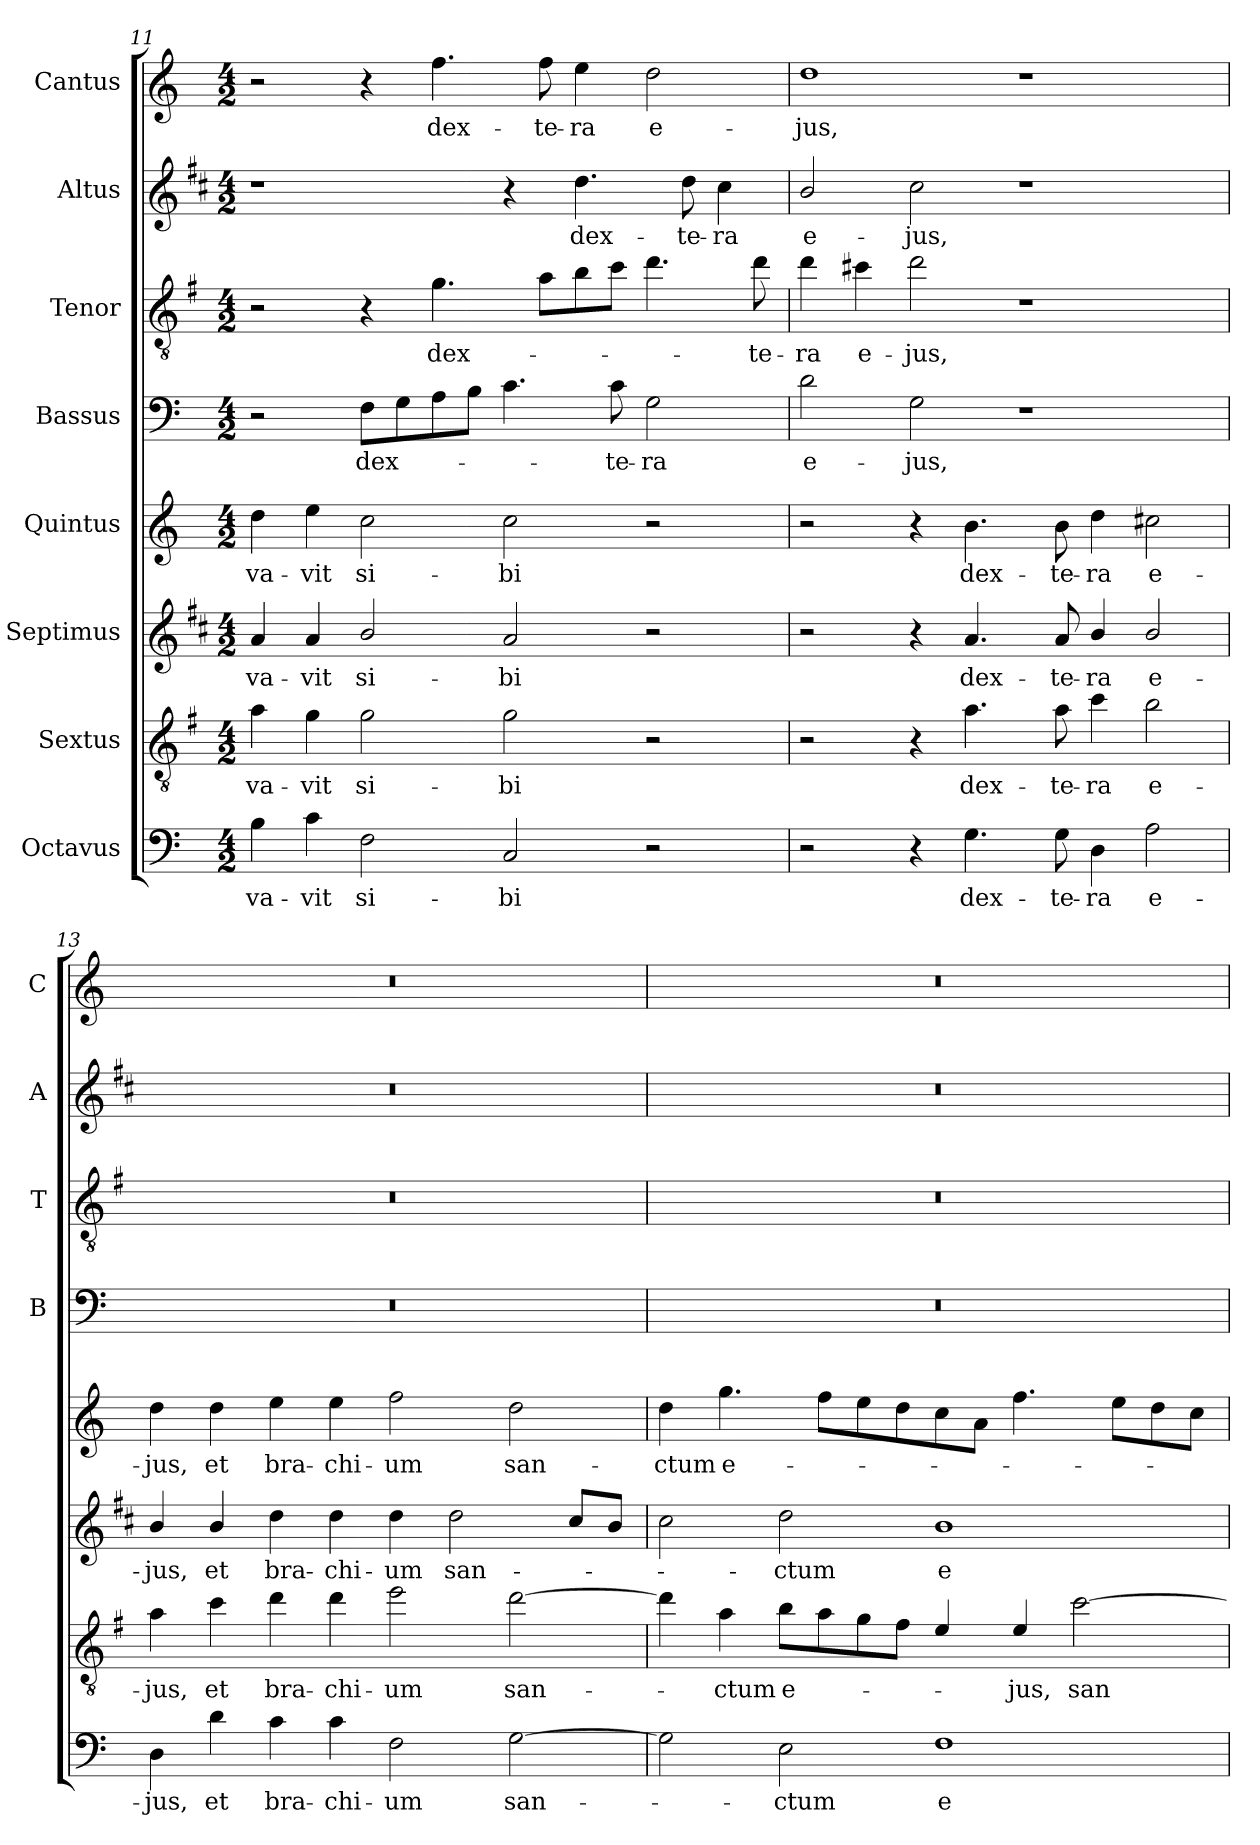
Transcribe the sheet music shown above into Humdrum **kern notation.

**kern	**text	**kern	**text	**kern	**text	**kern	**text	**kern	**text	**kern	**text	**kern	**text	**kern	**text
*part8	*part8	*part7	*part7	*part6	*part6	*part5	*part5	*part4	*part4	*part3	*part3	*part2	*part2	*part1	*part1
*staff8	*staff8	*staff7	*staff7	*staff6	*staff6	*staff5	*staff5	*staff4	*staff4	*staff3	*staff3	*staff2	*staff2	*staff1	*staff1
*I"Octavus	*	*I"Sextus	*	*I"Septimus	*	*I"Quintus	*	*I"Bassus	*	*I"Tenor	*	*I"Altus	*	*I"Cantus	*
*	*	*	*	*	*	*	*	*I'B	*	*I'T	*	*I'A	*	*I'C	*
*clefF4	*	*clefGv2	*	*clefG2	*	*clefG2	*	*clefF4	*	*clefGv2	*	*clefG2	*	*clefG2	*
*	*	*ITrd4c7	*	*ITrd1c2	*	*	*	*	*	*ITrd4c7	*	*ITrd1c2	*	*	*
*k[]	*	*k[]	*	*k[]	*	*k[]	*	*k[]	*	*k[]	*	*k[]	*	*k[]	*
*C:	*	*C:	*	*C:	*	*C:	*	*C:	*	*C:	*	*C:	*	*C:	*
*M4/2	*	*M4/2	*	*M4/2	*	*M4/2	*	*M4/2	*	*M4/2	*	*M4/2	*	*M4/2	*
=11	=11	=11	=11	=11	=11	=11	=11	=11	=11	=11	=11	=11	=11	=11	=11
!	!LO:LY:b	!	!LO:LY:b	!	!LO:LY:b	!	!LO:LY:b	!	!	!	!	!	!	!	!
4B\	-va-	4d\	-va-	4g/	-va-	4dd\	-va-	2r	.	2r	.	1r	.	2r	.
!	!LO:LY:b	!	!LO:LY:b	!	!LO:LY:b	!	!LO:LY:b	!	!	!	!	!	!	!	!
4c\	-vit	4c\	-vit	4g/	-vit	4ee\	-vit	.	.	.	.	.	.	.	.
!	!LO:LY:b	!	!LO:LY:b	!	!LO:LY:b	!	!LO:LY:b	!	!LO:LY:b	!	!	!	!	!	!
2F\	si-	2c\	si-	2a/	si-	2cc\	si-	8F\L	dex-	4r	.	.	.	4r	.
.	.	.	.	.	.	.	.	8G\	.	.	.	.	.	.	.
!	!	!	!	!	!	!	!	!	!	!	!LO:LY:b	!	!	!	!LO:LY:b
.	.	.	.	.	.	.	.	8A\	.	4.c\	dex-	.	.	4.ff\	dex-
.	.	.	.	.	.	.	.	8B\J	.	.	.	.	.	.	.
!	!LO:LY:b	!	!LO:LY:b	!	!LO:LY:b	!	!LO:LY:b	!	!	!	!	!	!	!	!
2C/	-bi	2c\	-bi	2g/	-bi	2cc\	-bi	4.c\	.	.	.	4r	.	.	.
!	!	!	!	!	!	!	!	!	!	!	!	!	!	!	!LO:LY:b
.	.	.	.	.	.	.	.	.	.	8d\L	.	.	.	8ff\	-te-
!	!	!	!	!	!	!	!	!	!	!	!	!	!LO:LY:b	!	!LO:LY:b
.	.	.	.	.	.	.	.	.	.	8e\	.	4.cc\	dex-	4ee\	-ra
!	!	!	!	!	!	!	!	!	!LO:LY:b	!	!	!	!	!	!
.	.	.	.	.	.	.	.	8c\	-te-	8f\J	.	.	.	.	.
!	!	!	!	!	!	!	!	!	!LO:LY:b	!	!	!	!	!	!LO:LY:b
2r	.	2r	.	2r	.	2r	.	2G\	-ra	4.g\	.	.	.	2dd\	e-
!	!	!	!	!	!	!	!	!	!	!	!	!	!LO:LY:b	!	!
.	.	.	.	.	.	.	.	.	.	.	.	8cc\	-te-	.	.
!	!	!	!	!	!	!	!	!	!	!	!	!	!LO:LY:b	!	!
.	.	.	.	.	.	.	.	.	.	.	.	4b\	-ra	.	.
!	!	!	!	!	!	!	!	!	!	!	!LO:LY:b	!	!	!	!
.	.	.	.	.	.	.	.	.	.	8g\	-te-	.	.	.	.
!!LO:LB:g=z
=12	=12	=12	=12	=12	=12	=12	=12	=12	=12	=12	=12	=12	=12	=12	=12
!	!	!	!	!	!	!	!	!	!LO:LY:b	!	!LO:LY:b	!	!LO:LY:b	!	!LO:LY:b
2r	.	2r	.	2r	.	2r	.	2d\	e-	4g\	-ra	2a/	e-	1dd	-jus,
!	!	!	!	!	!	!	!	!	!	!	!LO:LY:b	!	!	!	!
.	.	.	.	.	.	.	.	.	.	4f#X\	e-	.	.	.	.
!	!	!	!	!	!	!	!	!	!LO:LY:b	!	!LO:LY:b	!	!LO:LY:b	!	!
4r	.	4r	.	4r	.	4r	.	2G\	-jus,	2g\	-jus,	2b\	-jus,	.	.
!	!LO:LY:b	!	!LO:LY:b	!	!LO:LY:b	!	!LO:LY:b	!	!	!	!	!	!	!	!
4.G\	dex-	4.d\	dex-	4.g/	dex-	4.b\	dex-	.	.	.	.	.	.	.	.
.	.	.	.	.	.	.	.	1r	.	1r	.	1r	.	1r	.
!	!LO:LY:b	!	!LO:LY:b	!	!LO:LY:b	!	!LO:LY:b	!	!	!	!	!	!	!	!
8G\	-te-	8d\	-te-	8g/	-te-	8b\	-te-	.	.	.	.	.	.	.	.
!	!LO:LY:b	!	!LO:LY:b	!	!LO:LY:b	!	!LO:LY:b	!	!	!	!	!	!	!	!
4D\	-ra	4f\	-ra	4a/	-ra	4dd\	-ra	.	.	.	.	.	.	.	.
!	!LO:LY:b	!	!LO:LY:b	!	!LO:LY:b	!	!LO:LY:b	!	!	!	!	!	!	!	!
2A\	e-	2e\	e-	2a/	e-	2cc#X\	e-	.	.	.	.	.	.	.	.
=13	=13	=13	=13	=13	=13	=13	=13	=13	=13	=13	=13	=13	=13	=13	=13
!	!LO:LY:b	!	!LO:LY:b	!	!LO:LY:b	!	!LO:LY:b	!	!	!	!	!	!	!	!
4D\	-jus,	4d\	-jus,	4a/	-jus,	4dd\	-jus,	0r	.	0r	.	0r	.	0r	.
!	!LO:LY:b	!	!LO:LY:b	!	!LO:LY:b	!	!LO:LY:b	!	!	!	!	!	!	!	!
4d\	et	4f\	et	4a/	et	4dd\	et	.	.	.	.	.	.	.	.
!	!LO:LY:b	!	!LO:LY:b	!	!LO:LY:b	!	!LO:LY:b	!	!	!	!	!	!	!	!
4c\	bra-	4g\	bra-	4cc\	bra-	4ee\	bra-	.	.	.	.	.	.	.	.
!	!LO:LY:b	!	!LO:LY:b	!	!LO:LY:b	!	!LO:LY:b	!	!	!	!	!	!	!	!
4c\	-chi-	4g\	-chi-	4cc\	-chi-	4ee\	-chi-	.	.	.	.	.	.	.	.
!	!LO:LY:b	!	!LO:LY:b	!	!LO:LY:b	!	!LO:LY:b	!	!	!	!	!	!	!	!
2F\	-um	2a\	-um	4cc\	-um	2ff\	-um	.	.	.	.	.	.	.	.
!	!	!	!	!	!LO:LY:b	!	!	!	!	!	!	!	!	!	!
.	.	.	.	2cc\	san-	.	.	.	.	.	.	.	.	.	.
!	!LO:LY:b	!	!LO:LY:b	!	!	!	!LO:LY:b	!	!	!	!	!	!	!	!
[2G\	san-	[2g\	san-	.	.	2dd\	san-	.	.	.	.	.	.	.	.
.	.	.	.	8b/L	.	.	.	.	.	.	.	.	.	.	.
.	.	.	.	8a/J	.	.	.	.	.	.	.	.	.	.	.
=14	=14	=14	=14	=14	=14	=14	=14	=14	=14	=14	=14	=14	=14	=14	=14
!	!	!	!	!	!	!	!LO:LY:b	!	!	!	!	!	!	!	!
2G\]	.	4g\]	.	2b\	.	4dd\	-ctum	0r	.	0r	.	0r	.	0r	.
!	!	!	!LO:LY:b	!	!	!	!LO:LY:b	!	!	!	!	!	!	!	!
.	.	4d\	-ctum	.	.	4.gg\	e-	.	.	.	.	.	.	.	.
!	!LO:LY:b	!	!LO:LY:b	!	!LO:LY:b	!	!	!	!	!	!	!	!	!	!
2E\	-ctum	8e\L	e-	2cc\	-ctum	.	.	.	.	.	.	.	.	.	.
.	.	8d\	.	.	.	8ff\L	.	.	.	.	.	.	.	.	.
.	.	8c\	.	.	.	8ee\	.	.	.	.	.	.	.	.	.
.	.	8B\J	.	.	.	8dd\	.	.	.	.	.	.	.	.	.
!	!LO:LY:b	!	!	!	!LO:LY:b	!	!	!	!	!	!	!	!	!	!
1F	e-	4A/	.	1a	e-	8cc\	.	.	.	.	.	.	.	.	.
.	.	.	.	.	.	8a\J	.	.	.	.	.	.	.	.	.
!	!	!	!LO:LY:b	!	!	!	!	!	!	!	!	!	!	!	!
.	.	4A/	-jus,	.	.	4.ff\	.	.	.	.	.	.	.	.	.
!	!	!	!LO:LY:b	!	!	!	!	!	!	!	!	!	!	!	!
.	.	[2f\	san-	.	.	.	.	.	.	.	.	.	.	.	.
.	.	.	.	.	.	8ee\L	.	.	.	.	.	.	.	.	.
.	.	.	.	.	.	8dd\	.	.	.	.	.	.	.	.	.
.	.	.	.	.	.	8cc\J	.	.	.	.	.	.	.	.	.
=	=	=	=	=	=	=	=	=	=	=	=	=	=	=	=
*-	*-	*-	*-	*-	*-	*-	*-	*-	*-	*-	*-	*-	*-	*-	*-
